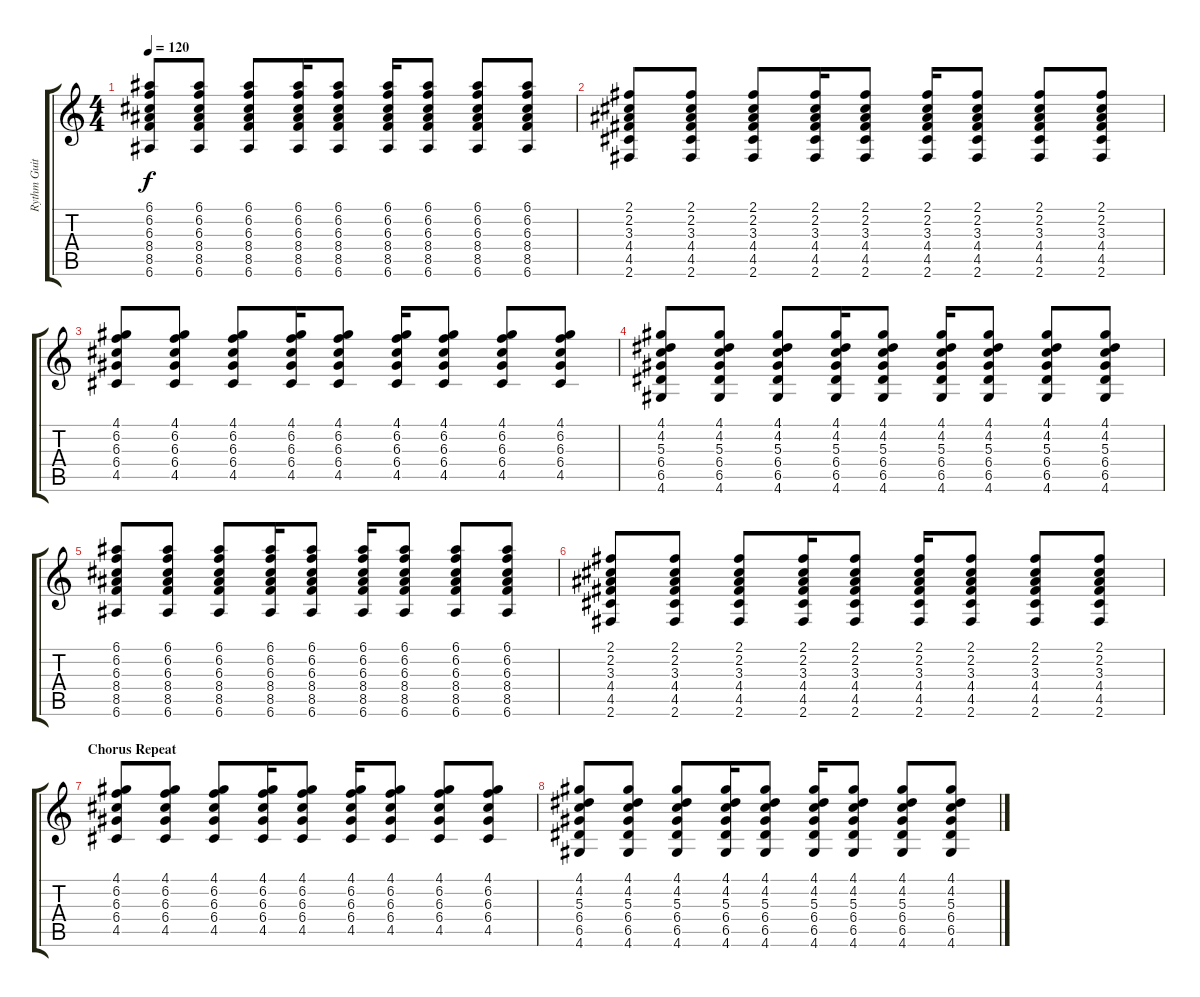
\track ("Rythm Guitar" "Rythm Guit") {instrument acousticguitarsteel}
\staff {score tabs}
\tuning (E4 B3 G3 D3 A2 E2) {hide}
\ts (4 4)
\tempo 120
\clef g2
\ks c
(6.1 6.2 6.3 8.4 8.5 6.6).8{dy f} (6.1 6.2 6.3 8.4 8.5 6.6).8 (6.1 6.2 6.3 8.4 8.5 6.6).8 (6.1 6.2 6.3 8.4 8.5 6.6).16 (6.1 6.2 6.3 8.4 8.5 6.6).8 (6.1 6.2 6.3 8.4 8.5 6.6).16 (6.1 6.2 6.3 8.4 8.5 6.6).8 (6.1 6.2 6.3 8.4 8.5 6.6).8 (6.1 6.2 6.3 8.4 8.5 6.6).8 |
(2.1 2.2 3.3 4.4 4.5 2.6).8 (2.1 2.2 3.3 4.4 4.5 2.6).8 (2.1 2.2 3.3 4.4 4.5 2.6).8 (2.1 2.2 3.3 4.4 4.5 2.6).16 (2.1 2.2 3.3 4.4 4.5 2.6).8 (2.1 2.2 3.3 4.4 4.5 2.6).16 (2.1 2.2 3.3 4.4 4.5 2.6).8 (2.1 2.2 3.3 4.4 4.5 2.6).8 (2.1 2.2 3.3 4.4 4.5 2.6).8 |
(4.1 6.2 6.3 6.4 4.5).8 (4.1 6.2 6.3 6.4 4.5).8 (4.1 6.2 6.3 6.4 4.5).8 (4.1 6.2 6.3 6.4 4.5).16 (4.1 6.2 6.3 6.4 4.5).8 (4.1 6.2 6.3 6.4 4.5).16 (4.1 6.2 6.3 6.4 4.5).8 (4.1 6.2 6.3 6.4 4.5).8 (4.1 6.2 6.3 6.4 4.5).8 |
(4.1 4.2 5.3 6.4 6.5 4.6).8 (4.1 4.2 5.3 6.4 6.5 4.6).8 (4.1 4.2 5.3 6.4 6.5 4.6).8 (4.1 4.2 5.3 6.4 6.5 4.6).16 (4.1 4.2 5.3 6.4 6.5 4.6).8 (4.1 4.2 5.3 6.4 6.5 4.6).16 (4.1 4.2 5.3 6.4 6.5 4.6).8 (4.1 4.2 5.3 6.4 6.5 4.6).8 (4.1 4.2 5.3 6.4 6.5 4.6).8 |
(6.1 6.2 6.3 8.4 8.5 6.6).8 (6.1 6.2 6.3 8.4 8.5 6.6).8 (6.1 6.2 6.3 8.4 8.5 6.6).8 (6.1 6.2 6.3 8.4 8.5 6.6).16 (6.1 6.2 6.3 8.4 8.5 6.6).8 (6.1 6.2 6.3 8.4 8.5 6.6).16 (6.1 6.2 6.3 8.4 8.5 6.6).8 (6.1 6.2 6.3 8.4 8.5 6.6).8 (6.1 6.2 6.3 8.4 8.5 6.6).8 |
(2.1 2.2 3.3 4.4 4.5 2.6).8 (2.1 2.2 3.3 4.4 4.5 2.6).8 (2.1 2.2 3.3 4.4 4.5 2.6).8 (2.1 2.2 3.3 4.4 4.5 2.6).16 (2.1 2.2 3.3 4.4 4.5 2.6).8 (2.1 2.2 3.3 4.4 4.5 2.6).16 (2.1 2.2 3.3 4.4 4.5 2.6).8 (2.1 2.2 3.3 4.4 4.5 2.6).8 (2.1 2.2 3.3 4.4 4.5 2.6).8 |
\section ("" "Chorus Repeat")
(4.1 6.2 6.3 6.4 4.5).8 (4.1 6.2 6.3 6.4 4.5).8 (4.1 6.2 6.3 6.4 4.5).8 (4.1 6.2 6.3 6.4 4.5).16 (4.1 6.2 6.3 6.4 4.5).8 (4.1 6.2 6.3 6.4 4.5).16 (4.1 6.2 6.3 6.4 4.5).8 (4.1 6.2 6.3 6.4 4.5).8 (4.1 6.2 6.3 6.4 4.5).8 |
(4.1 4.2 5.3 6.4 6.5 4.6).8 (4.1 4.2 5.3 6.4 6.5 4.6).8 (4.1 4.2 5.3 6.4 6.5 4.6).8 (4.1 4.2 5.3 6.4 6.5 4.6).16 (4.1 4.2 5.3 6.4 6.5 4.6).8 (4.1 4.2 5.3 6.4 6.5 4.6).16 (4.1 4.2 5.3 6.4 6.5 4.6).8 (4.1 4.2 5.3 6.4 6.5 4.6).8 (4.1 4.2 5.3 6.4 6.5 4.6).8
